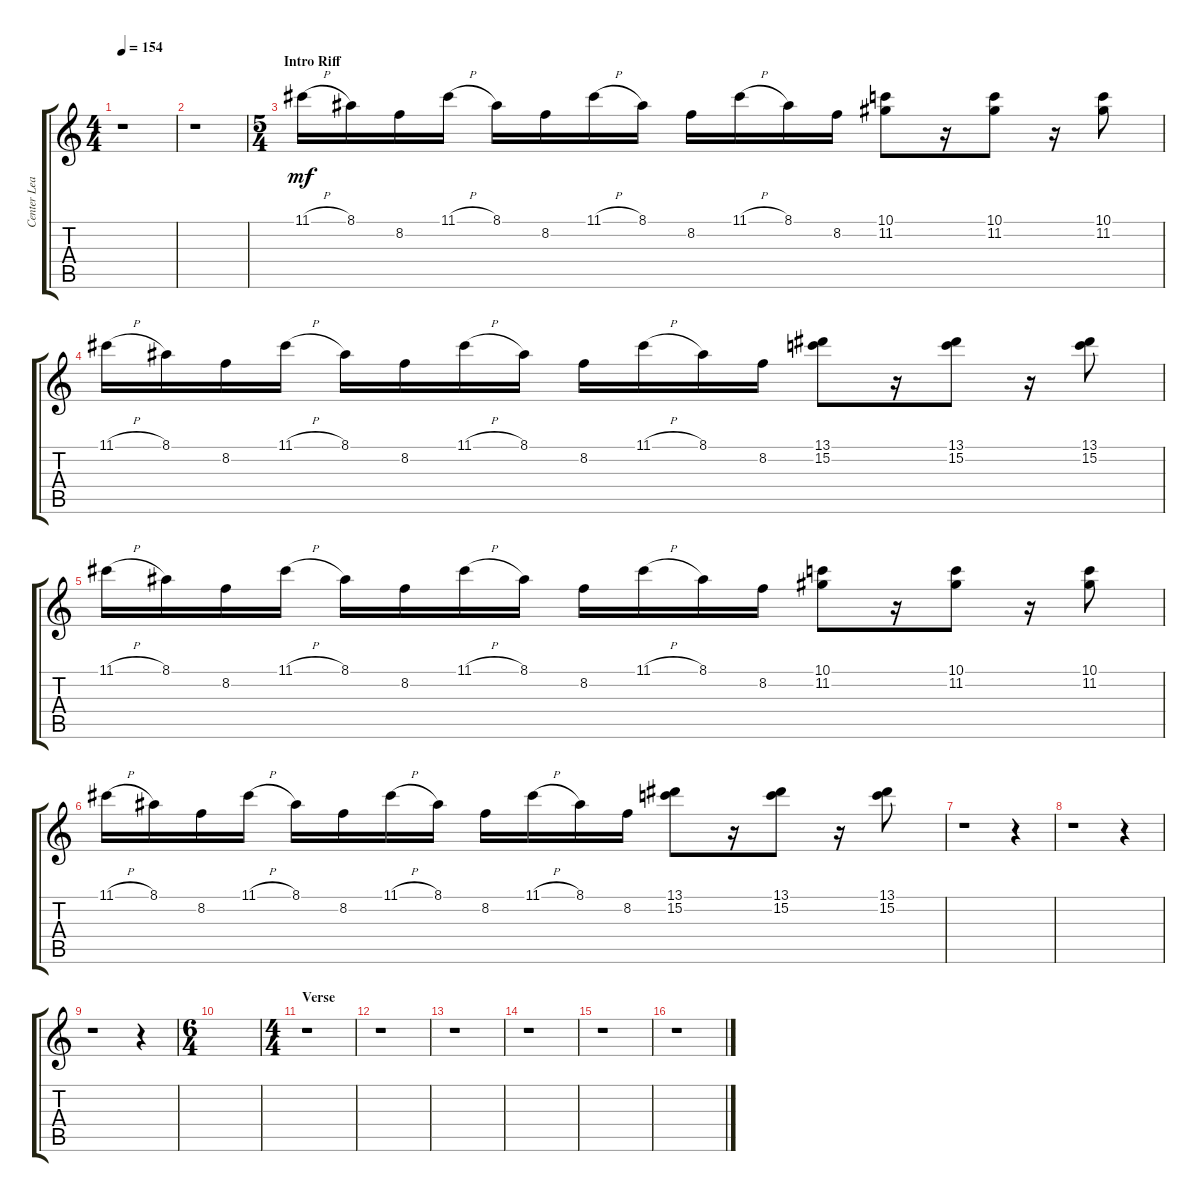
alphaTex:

\track ("Center Lead 1" "Center Lea") {instrument overdrivenguitar}
\staff {score tabs}
\tuning (D4 A3 F3 C3 G2 C2) {hide}
\ts (4 4)
\tempo 154
\clef g2
\ks aminor
r.1{dy mf} |
r.1 |
\ts (5 4)
\section ("" "Intro Riff")
11.1{h}.16 8.1.16 8.2.16 11.1{h}.16 8.1.16 8.2.16 11.1{h}.16 8.1.16 8.2.16 11.1{h}.16 8.1.16 8.2.16 (10.1 11.2).8 r.16 (10.1 11.2).8 r.16 (10.1 11.2).8 |
11.1{h}.16 8.1.16 8.2.16 11.1{h}.16 8.1.16 8.2.16 11.1{h}.16 8.1.16 8.2.16 11.1{h}.16 8.1.16 8.2.16 (13.1 15.2).8 r.16 (13.1 15.2).8 r.16 (13.1 15.2).8 |
11.1{h}.16 8.1.16 8.2.16 11.1{h}.16 8.1.16 8.2.16 11.1{h}.16 8.1.16 8.2.16 11.1{h}.16 8.1.16 8.2.16 (10.1 11.2).8 r.16 (10.1 11.2).8 r.16 (10.1 11.2).8 |
11.1{h}.16 8.1.16 8.2.16 11.1{h}.16 8.1.16 8.2.16 11.1{h}.16 8.1.16 8.2.16 11.1{h}.16 8.1.16 8.2.16 (13.1 15.2).8 r.16 (13.1 15.2).8 r.16 (13.1 15.2).8 |
r.1 r.4 |
r.1 r.4 |
r.1 r.4 |
\ts (6 4)
|
\ts (4 4)
\section ("" "Verse")
r.1 |
r.1 |
r.1 |
r.1 |
r.1 |
r.1
